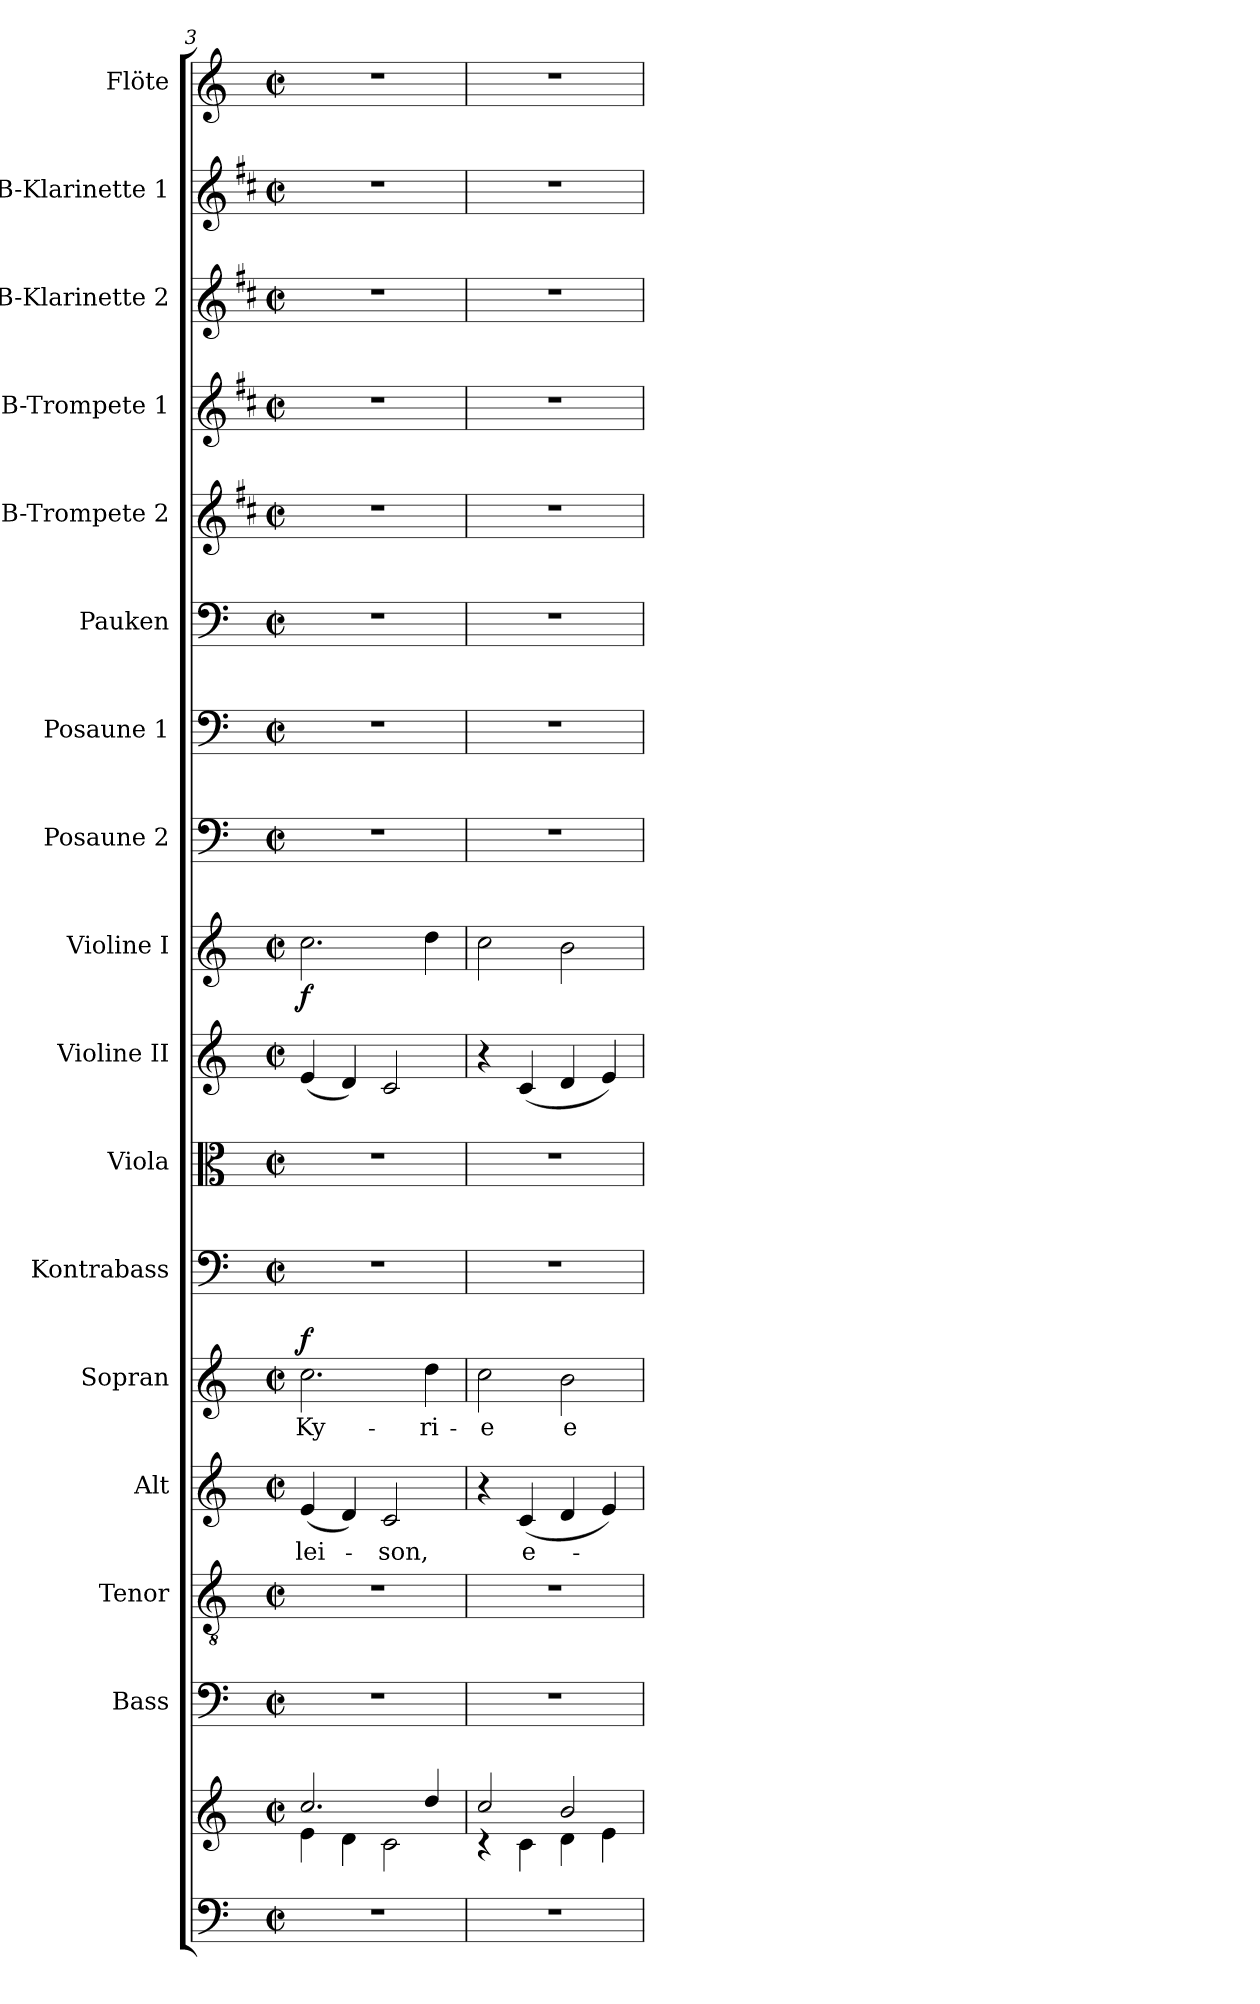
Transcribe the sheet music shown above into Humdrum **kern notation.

**kern	**kern	**kern	**kern	**kern	**text	**kern	**text	**dynam	**kern	**kern	**kern	**kern	**dynam	**kern	**kern	**kern	**kern	**kern	**kern	**kern	**kern
*part17	*part17	*part16	*part15	*part14	*part14	*part13	*part13	*part13	*part12	*part11	*part10	*part9	*part9	*part8	*part7	*part6	*part5	*part4	*part3	*part2	*part1
*staff18	*staff17	*staff16	*staff15	*staff14	*staff14	*staff13	*staff13	*staff13	*staff12	*staff11	*staff10	*staff9	*staff9	*staff8	*staff7	*staff6	*staff5	*staff4	*staff3	*staff2	*staff1
*	*	*I"Bass	*I"Tenor	*I"Alt	*	*I"Sopran	*	*	*I"Kontrabass	*I"Viola	*I"Violine II	*I"Violine I	*	*I"Posaune 2	*I"Posaune 1	*I"Pauken	*I"B-Trompete 2	*I"B-Trompete 1	*I"B-Klarinette 2	*I"B-Klarinette 1	*I"Flöte
*	*	*I'B.	*I'T.	*I'A.	*	*I'S.	*	*	*I'Kb.	*I'Vla.	*I'Vl. II	*I'Vl. I	*	*I'Pos. 2	*I'Pos. 1	*I'Pk.	*I'B Trp. 2	*I'B Trp. 1	*I'B Kl. 2	*I'B Kl. 1	*I'Fl.
*clefF4	*clefG2	*clefF4	*clefGv2	*clefG2	*	*clefG2	*	*	*clefF4	*clefC3	*clefG2	*clefG2	*	*clefF4	*clefF4	*clefF4	*clefG2	*clefG2	*clefG2	*clefG2	*clefG2
*	*	*	*	*	*	*	*	*	*ITrd7c12	*	*	*	*	*	*	*	*ITrd1c2	*ITrd1c2	*ITrd1c2	*ITrd1c2	*
*k[]	*k[]	*k[]	*k[]	*k[]	*	*k[]	*	*	*k[]	*k[]	*k[]	*k[]	*	*k[]	*k[]	*k[]	*k[]	*k[]	*k[]	*k[]	*k[]
*C:	*C:	*C:	*C:	*C:	*	*C:	*	*	*C:	*C:	*C:	*C:	*	*C:	*C:	*C:	*C:	*C:	*C:	*C:	*C:
*M2/2	*M2/2	*M2/2	*M2/2	*M2/2	*	*M2/2	*	*	*M2/2	*M2/2	*M2/2	*M2/2	*	*M2/2	*M2/2	*M2/2	*M2/2	*M2/2	*M2/2	*M2/2	*M2/2
*met(c|)	*met(c|)	*met(c|)	*met(c|)	*met(c|)	*	*met(c|)	*	*	*met(c|)	*met(c|)	*met(c|)	*met(c|)	*	*met(c|)	*met(c|)	*met(c|)	*met(c|)	*met(c|)	*met(c|)	*met(c|)	*met(c|)
=3	=3	=3	=3	=3	=3	=3	=3	=3	=3	=3	=3	=3	=3	=3	=3	=3	=3	=3	=3	=3	=3
*	*^	*	*	*	*	*	*	*	*	*	*	*	*	*	*	*	*	*	*	*	*
!	!	!	!	!	!	!LO:LY:b	!	!LO:LY:b	!LO:DY:a	!	!	!	!	!LO:DY:b	!	!	!	!	!	!	!	!
1r	2.cc/	4e\	1r	1r	(<4e/	-lei-	2.cc\	Ky-	f	1r	1r	(<4e/	2.cc\	f	1r	1r	1r	1r	1r	1r	1r	1r
.	.	4d\	.	.	4d/)	.	.	.	.	.	.	4d/)	.	.	.	.	.	.	.	.	.	.
!	!	!	!	!	!	!LO:LY:b	!	!	!	!	!	!	!	!	!	!	!	!	!	!	!	!
.	.	2c\	.	.	2c/	-son,	.	.	.	.	.	2c/	.	.	.	.	.	.	.	.	.	.
!	!	!	!	!	!	!	!	!LO:LY:b	!	!	!	!	!	!	!	!	!	!	!	!	!	!
.	4dd/	.	.	.	.	.	4dd\	-ri-	.	.	.	.	4dd\	.	.	.	.	.	.	.	.	.
=4	=4	=4	=4	=4	=4	=4	=4	=4	=4	=4	=4	=4	=4	=4	=4	=4	=4	=4	=4	=4	=4	=4
!	!	!	!	!	!	!	!	!LO:LY:b	!	!	!	!	!	!	!	!	!	!	!	!	!	!
1r	2cc/	4rc	1r	1r	4r	.	2cc\	-e	.	1r	1r	4r	2cc\	.	1r	1r	1r	1r	1r	1r	1r	1r
!	!	!	!	!	!	!LO:LY:b	!	!	!	!	!	!	!	!	!	!	!	!	!	!	!	!
.	.	4c\	.	.	(<4c/	e-	.	.	.	.	.	(<4c/	.	.	.	.	.	.	.	.	.	.
!	!	!	!	!	!	!	!	!LO:LY:b	!	!	!	!	!	!	!	!	!	!	!	!	!	!
.	2b/	4d\	.	.	4d/	.	2b\	e-	.	.	.	4d/	2b\	.	.	.	.	.	.	.	.	.
.	.	4e\	.	.	4e/)	.	.	.	.	.	.	4e/)	.	.	.	.	.	.	.	.	.	.
*	*v	*v	*	*	*	*	*	*	*	*	*	*	*	*	*	*	*	*	*	*	*	*
=	=	=	=	=	=	=	=	=	=	=	=	=	=	=	=	=	=	=	=	=	=
*-	*-	*-	*-	*-	*-	*-	*-	*-	*-	*-	*-	*-	*-	*-	*-	*-	*-	*-	*-	*-	*-
